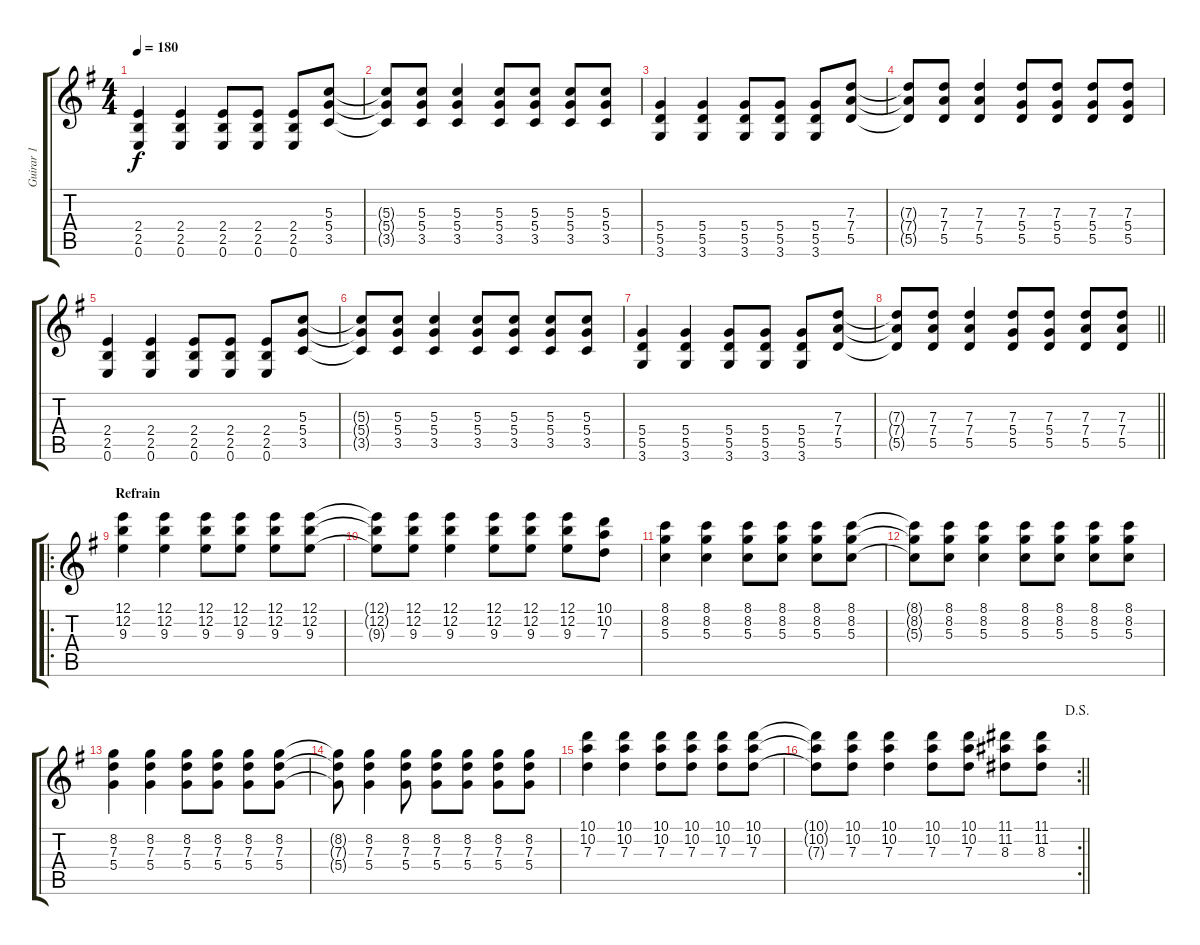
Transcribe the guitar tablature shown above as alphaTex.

\track ("Guirar 1" "Guirar 1") {instrument overdrivenguitar}
\staff {score tabs}
\tuning (E4 B3 G3 D3 A2 E2) {hide}
\ts (4 4)
\tempo 180
\clef g2
\ks g
(2.4 2.5 0.6).4{dy f} (2.4 2.5 0.6).4 (2.4 2.5 0.6).8 (2.4 2.5 0.6).8 (2.4 2.5 0.6).8 (5.3 5.4 3.5).8 |
(5.3{t} 5.4{t} 3.5{t}).8 (5.3 5.4 3.5).8 (5.3 5.4 3.5).4 (5.3 5.4 3.5).8 (5.3 5.4 3.5).8 (5.3 5.4 3.5).8 (5.3 5.4 3.5).8 |
(5.4 5.5 3.6).4 (5.4 5.5 3.6).4 (5.4 5.5 3.6).8 (5.4 5.5 3.6).8 (5.4 5.5 3.6).8 (7.3 7.4 5.5).8 |
(7.3{t} 7.4{t} 5.5{t}).8 (7.3 7.4 5.5).8 (7.3 7.4 5.5).4 (7.3 5.4 5.5).8 (7.3 5.4 5.5).8 (7.3 5.4 5.5).8 (7.3 5.4 5.5).8 |
(2.4 2.5 0.6).4 (2.4 2.5 0.6).4 (2.4 2.5 0.6).8 (2.4 2.5 0.6).8 (2.4 2.5 0.6).8 (5.3 5.4 3.5).8 |
(5.3{t} 5.4{t} 3.5{t}).8 (5.3 5.4 3.5).8 (5.3 5.4 3.5).4 (5.3 5.4 3.5).8 (5.3 5.4 3.5).8 (5.3 5.4 3.5).8 (5.3 5.4 3.5).8 |
(5.4 5.5 3.6).4 (5.4 5.5 3.6).4 (5.4 5.5 3.6).8 (5.4 5.5 3.6).8 (5.4 5.5 3.6).8 (7.3 7.4 5.5).8 |
\barLineRight lightlight
(7.3{t} 7.4{t} 5.5{t}).8 (7.3 7.4 5.5).8 (7.3 7.4 5.5).4 (7.3 5.4 5.5).8 (7.3 5.4 5.5).8 (7.3 7.4 5.5).8 (7.3 7.4 5.5).8 |
\ro
\section ("" "Refrain")
(12.1 12.2 9.3).4 (12.1 12.2 9.3).4 (12.1 12.2 9.3).8 (12.1 12.2 9.3).8 (12.1 12.2 9.3).8 (12.1 12.2 9.3).8 |
(12.1{t} 12.2{t} 9.3{t}).8 (12.1 12.2 9.3).8 (12.1 12.2 9.3).4 (12.1 12.2 9.3).8 (12.1 12.2 9.3).8 (12.1 12.2 9.3).8 (10.1 10.2 7.3).8 |
(8.1 8.2 5.3).4 (8.1 8.2 5.3).4 (8.1 8.2 5.3).8 (8.1 8.2 5.3).8 (8.1 8.2 5.3).8 (8.1 8.2 5.3).8 |
(8.1{t} 8.2{t} 5.3{t}).8 (8.1 8.2 5.3).8 (8.1 8.2 5.3).4 (8.1 8.2 5.3).8 (8.1 8.2 5.3).8 (8.1 8.2 5.3).8 (8.1 8.2 5.3).8 |
(8.2 7.3 5.4).4 (8.2 7.3 5.4).4 (8.2 7.3 5.4).8 (8.2 7.3 5.4).8 (8.2 7.3 5.4).8 (8.2 7.3 5.4).8 |
(8.2{t} 7.3{t} 5.4{t}).8 (8.2 7.3 5.4).4 (8.2 7.3 5.4).8 (8.2 7.3 5.4).8 (8.2 7.3 5.4).8 (8.2 7.3 5.4).8 (8.2 7.3 5.4).8 |
(10.1 10.2 7.3).4 (10.1 10.2 7.3).4 (10.1 10.2 7.3).8 (10.1 10.2 7.3).8 (10.1 10.2 7.3).8 (10.1 10.2 7.3).8 |
\rc 2
\jump dalsegno
\barLineRight lightlight
(10.1{t} 10.2{t} 7.3{t}).8 (10.1 10.2 7.3).8 (10.1 10.2 7.3).4 (10.1 10.2 7.3).8 (10.1 10.2 7.3).8 (11.1 11.2 8.3).8 (11.1 11.2 8.3).8
